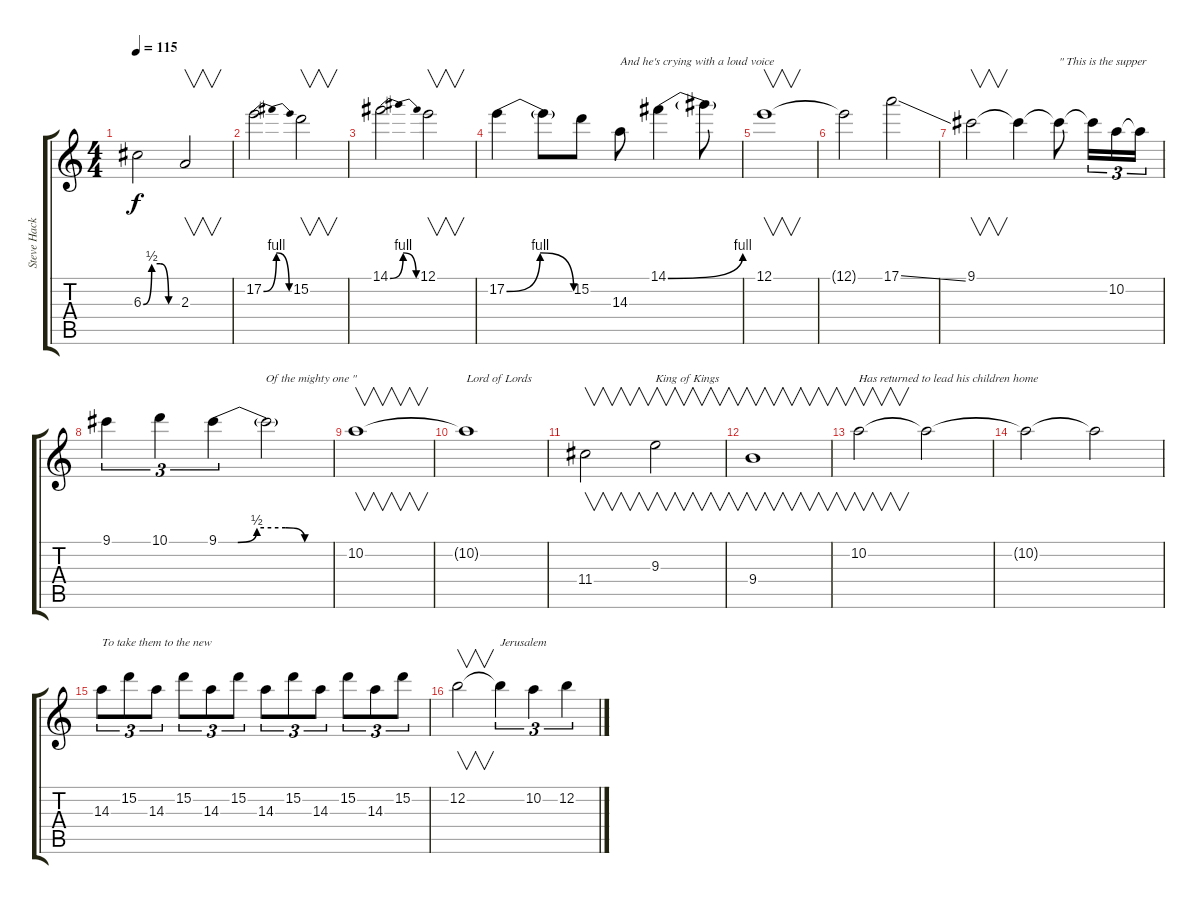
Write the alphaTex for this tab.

\track ("Steve Hackett (electric guitar 2)" "Steve Hack") {instrument overdrivenguitar}
\staff {score tabs}
\tuning (E4 B3 G3 D3 A2 E2) {hide}
\ts (4 4)
\tempo 115
\clef g2
\ks c
6.3{be (custom 0 0 15 2 30 2 45 0 60 0)}.2{dy f} 2.3.2{v} |
17.2{be (bendrelease 0 0 30 4 45 4 60 0)}.2 15.2.2{v} |
14.1{be (bendrelease 0 0 30 4 45 4 60 0)}.2 12.1.2{v} |
17.2{be (bendrelease 0 0 30 4 45 4 60 0)}.4 17.2{t}.8 15.2.8 14.3.8{txt "And he's crying with a loud voice"} 14.1{be (bend 0 0 60 4)}.4 14.1{t}.8 |
12.1.1{v} |
12.1{t}.2 17.1{ss}.2 |
9.1.2{v} 9.1{t}.4 9.1{t}.8{txt "\" This is the supper"} 9.1{t}.16{tu (3 2)} 10.2.16{tu (3 2)} 10.2{t}.16{tu (3 2)} |
9.1.4{tu (3 2)} 10.1.4{tu (3 2)} 9.1{be (custom 0 0 10 0 20 2 35 2 45 0 60 0)}.4{tu (3 2)} 9.1{t}.2{txt "Of the mighty one \""} |
10.2.1{v} |
10.2{t}.1{txt "Lord of Lords"} |
11.4.2{v} 9.3.2{v txt "King of Kings"} |
9.4.1{v} |
10.2.2{v txt "Has returned to lead his children home"} 10.2{t}.2 |
10.2{t}.2 10.2{t}.2 |
14.3.8{tu (3 2) txt "To take them to the new"} 15.2.8{tu (3 2)} 14.3.8{tu (3 2)} 15.2.8{tu (3 2)} 14.3.8{tu (3 2)} 15.2.8{tu (3 2)} 14.3.8{tu (3 2)} 15.2.8{tu (3 2)} 14.3.8{tu (3 2)} 15.2.8{tu (3 2)} 14.3.8{tu (3 2)} 15.2.8{tu (3 2)} |
12.2.2{v} 12.2{t}.4{tu (3 2) txt "Jerusalem"} 10.2.4{tu (3 2)} 12.2.4{tu (3 2)}
